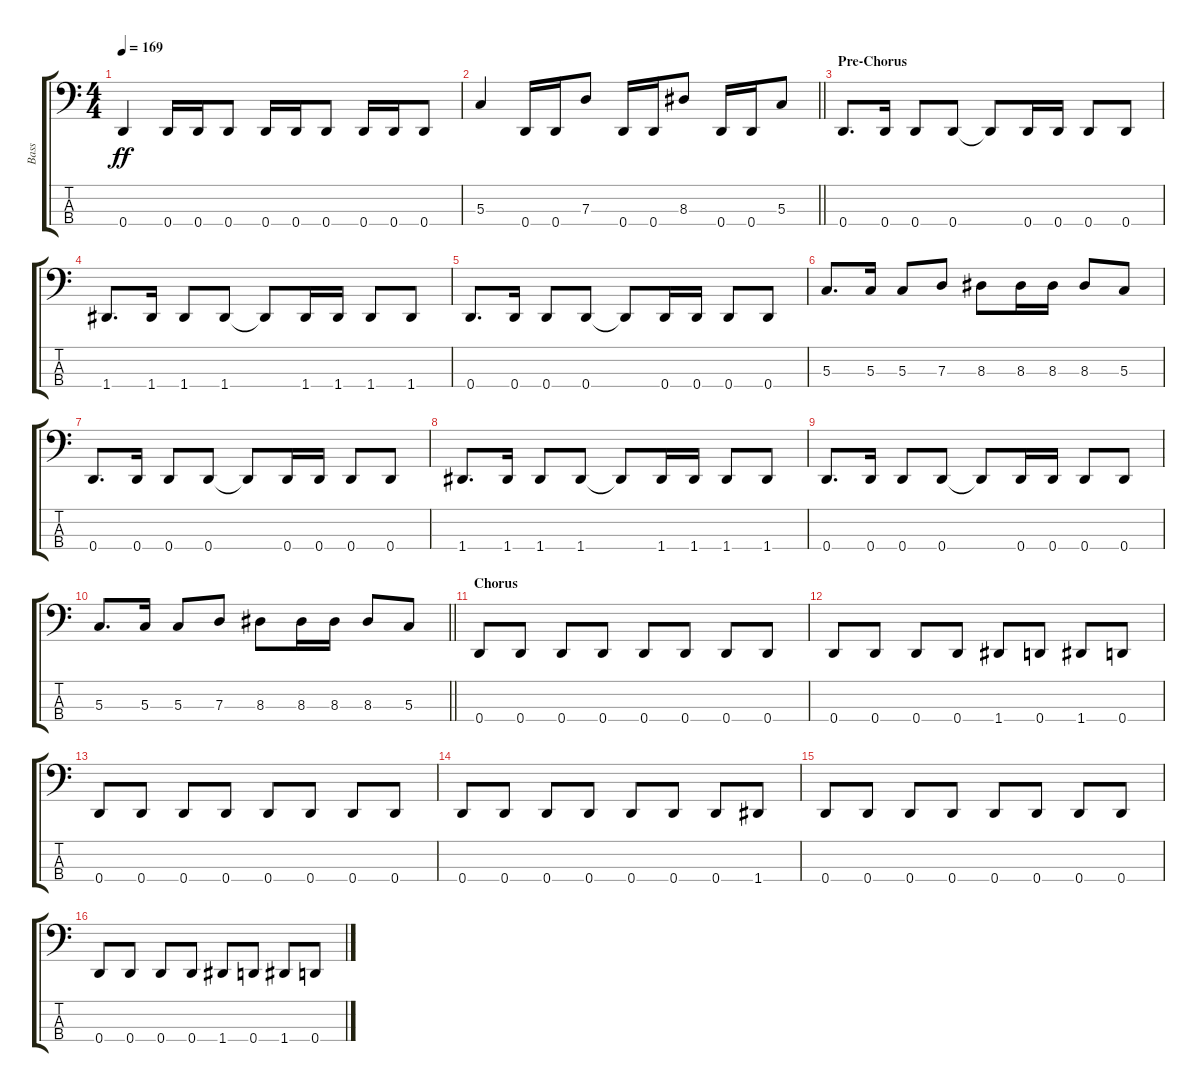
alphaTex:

\track ("Bass" "Bass") {instrument electricbassfinger}
\staff {score tabs}
\tuning (F2 C2 G1 D1) {hide}
\ts (4 4)
\tempo 169
\clef f4
\ks c
0.4.4{dy ff} 0.4.16 0.4.16 0.4.8 0.4.16 0.4.16 0.4.8 0.4.16 0.4.16 0.4.8 |
\barLineRight lightlight
5.3.4 0.4.16 0.4.16 7.3.8 0.4.16 0.4.16 8.3.8 0.4.16 0.4.16 5.3.8 |
\section ("" "Pre-Chorus")
0.4.8{d} 0.4.16 0.4.8 0.4.8 0.4{t}.8 0.4.16 0.4.16 0.4.8 0.4.8 |
1.4.8{d} 1.4.16 1.4.8 1.4.8 1.4{t}.8 1.4.16 1.4.16 1.4.8 1.4.8 |
0.4.8{d} 0.4.16 0.4.8 0.4.8 0.4{t}.8 0.4.16 0.4.16 0.4.8 0.4.8 |
5.3.8{d} 5.3.16 5.3.8 7.3.8 8.3.8 8.3.16 8.3.16 8.3.8 5.3.8 |
0.4.8{d} 0.4.16 0.4.8 0.4.8 0.4{t}.8 0.4.16 0.4.16 0.4.8 0.4.8 |
1.4.8{d} 1.4.16 1.4.8 1.4.8 1.4{t}.8 1.4.16 1.4.16 1.4.8 1.4.8 |
0.4.8{d} 0.4.16 0.4.8 0.4.8 0.4{t}.8 0.4.16 0.4.16 0.4.8 0.4.8 |
\barLineRight lightlight
5.3.8{d} 5.3.16 5.3.8 7.3.8 8.3.8 8.3.16 8.3.16 8.3.8 5.3.8 |
\section ("" "Chorus")
0.4.8 0.4.8 0.4.8 0.4.8 0.4.8 0.4.8 0.4.8 0.4.8 |
0.4.8 0.4.8 0.4.8 0.4.8 1.4.8 0.4.8 1.4.8 0.4.8 |
0.4.8 0.4.8 0.4.8 0.4.8 0.4.8 0.4.8 0.4.8 0.4.8 |
0.4.8 0.4.8 0.4.8 0.4.8 0.4.8 0.4.8 0.4.8 1.4.8 |
0.4.8 0.4.8 0.4.8 0.4.8 0.4.8 0.4.8 0.4.8 0.4.8 |
0.4.8 0.4.8 0.4.8 0.4.8 1.4.8 0.4.8 1.4.8 0.4.8
